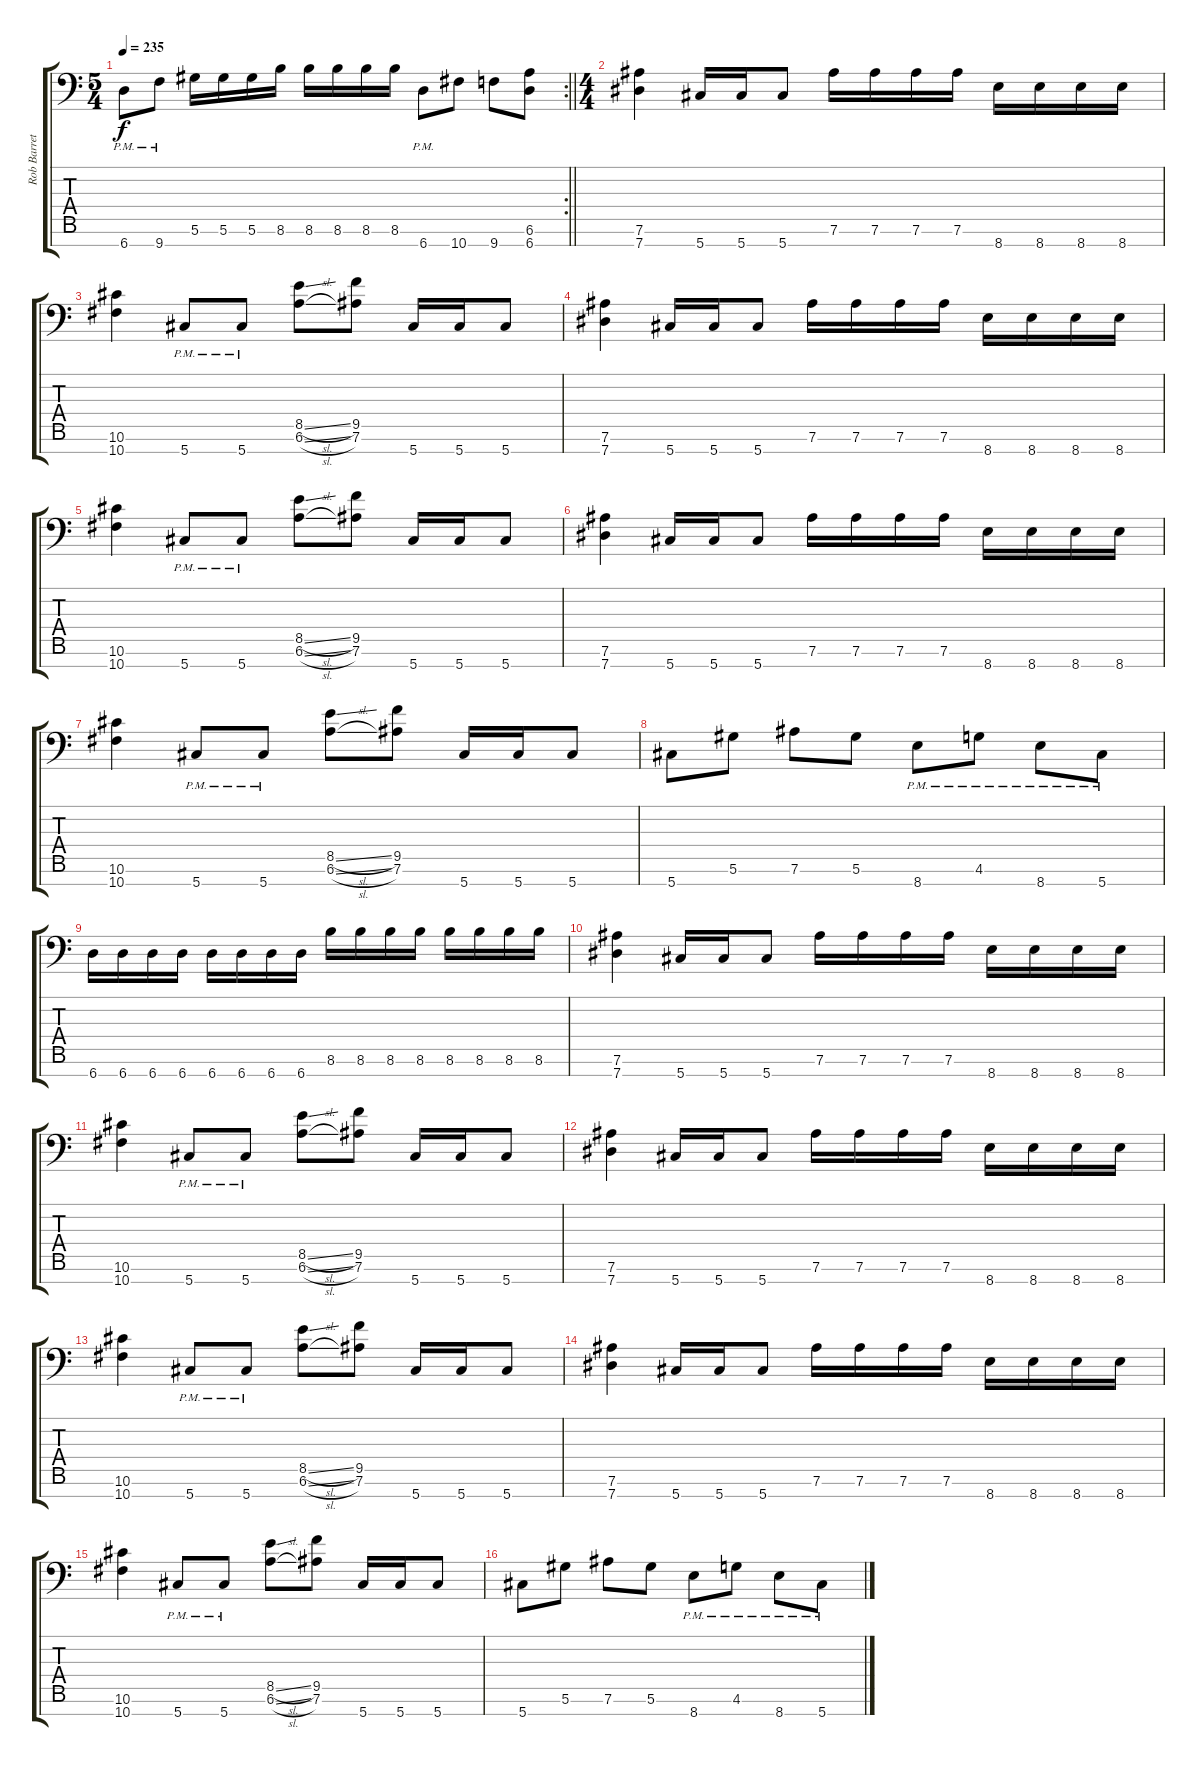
\track ("Rob Barrett" "Rob Barret") {instrument distortionguitar}
\staff {score tabs}
\tuning (Eb4 Bb3 Gb3 Db3 Ab2 Eb2 Ab1) {hide}
\rc 2
\ts (5 4)
\tempo 235
\clef f4
\barLineRight lightlight
\ks c
6.7{pm}.8{dy f} 9.7{pm}.8 5.6.16 5.6.16 5.6.16 8.6.16 8.6.16 8.6.16 8.6.16 8.6.16 6.7{pm}.8 10.7.8 9.7.8 (6.6 6.7).8 |
\ts (4 4)
\section ("" "")
(7.6 7.7).4{volume 14 balance 8} 5.7.16 5.7.16 5.7.8 7.6.16 7.6.16 7.6.16 7.6.16 8.7.16 8.7.16 8.7.16 8.7.16 |
(10.6 10.7).4 5.7{pm}.8 5.7{pm}.8 (8.5{sl} 6.6{sl}).8 (9.5 7.6).8 5.7.16 5.7.16 5.7.8 |
(7.6 7.7).4 5.7.16 5.7.16 5.7.8 7.6.16 7.6.16 7.6.16 7.6.16 8.7.16 8.7.16 8.7.16 8.7.16 |
(10.6 10.7).4 5.7{pm}.8 5.7{pm}.8 (8.5{sl} 6.6{sl}).8 (9.5 7.6).8 5.7.16 5.7.16 5.7.8 |
(7.6 7.7).4 5.7.16 5.7.16 5.7.8 7.6.16 7.6.16 7.6.16 7.6.16 8.7.16 8.7.16 8.7.16 8.7.16 |
(10.6 10.7).4 5.7{pm}.8 5.7{pm}.8 (8.5{sl} 6.6{sl}).8 (9.5 7.6).8 5.7.16 5.7.16 5.7.8 |
5.7.8 5.6.8 7.6.8 5.6.8 8.7{pm}.8 4.6{pm}.8 8.7{pm}.8 5.7{pm}.8 |
6.7.16 6.7.16 6.7.16 6.7.16 6.7.16 6.7.16 6.7.16 6.7.16 8.6.16 8.6.16 8.6.16 8.6.16 8.6.16 8.6.16 8.6.16 8.6.16 |
(7.6 7.7).4 5.7.16 5.7.16 5.7.8 7.6.16 7.6.16 7.6.16 7.6.16 8.7.16 8.7.16 8.7.16 8.7.16 |
(10.6 10.7).4 5.7{pm}.8 5.7{pm}.8 (8.5{sl} 6.6{sl}).8 (9.5 7.6).8 5.7.16 5.7.16 5.7.8 |
(7.6 7.7).4 5.7.16 5.7.16 5.7.8 7.6.16 7.6.16 7.6.16 7.6.16 8.7.16 8.7.16 8.7.16 8.7.16 |
(10.6 10.7).4 5.7{pm}.8 5.7{pm}.8 (8.5{sl} 6.6{sl}).8 (9.5 7.6).8 5.7.16 5.7.16 5.7.8 |
(7.6 7.7).4 5.7.16 5.7.16 5.7.8 7.6.16 7.6.16 7.6.16 7.6.16 8.7.16 8.7.16 8.7.16 8.7.16 |
(10.6 10.7).4 5.7{pm}.8 5.7{pm}.8 (8.5{sl} 6.6{sl}).8 (9.5 7.6).8 5.7.16 5.7.16 5.7.8 |
5.7.8 5.6.8 7.6.8 5.6.8 8.7{pm}.8 4.6{pm}.8 8.7{pm}.8 5.7{pm}.8
